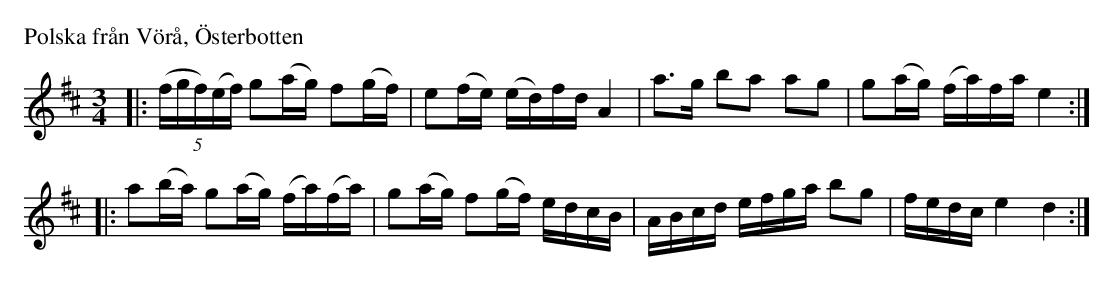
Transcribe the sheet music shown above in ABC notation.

X:1
P: Polska fr\aan V\"or\aa, \"Osterbotten
M: 3/4
L: 1/16
K: D
|: (5(fgf)(ef) g2(ag)  f2(gf)  | e2(fe) (ed)fd  A4   | a3g  b2a2 a2g2 | g2(ag) (fa)fa e4 :|
|: a2(ba)      g2(ag) (fa)(fa) | g2(ag)  f2(gf) edcB | ABcd efga b2g2 | fedc    e4    d4 :|
